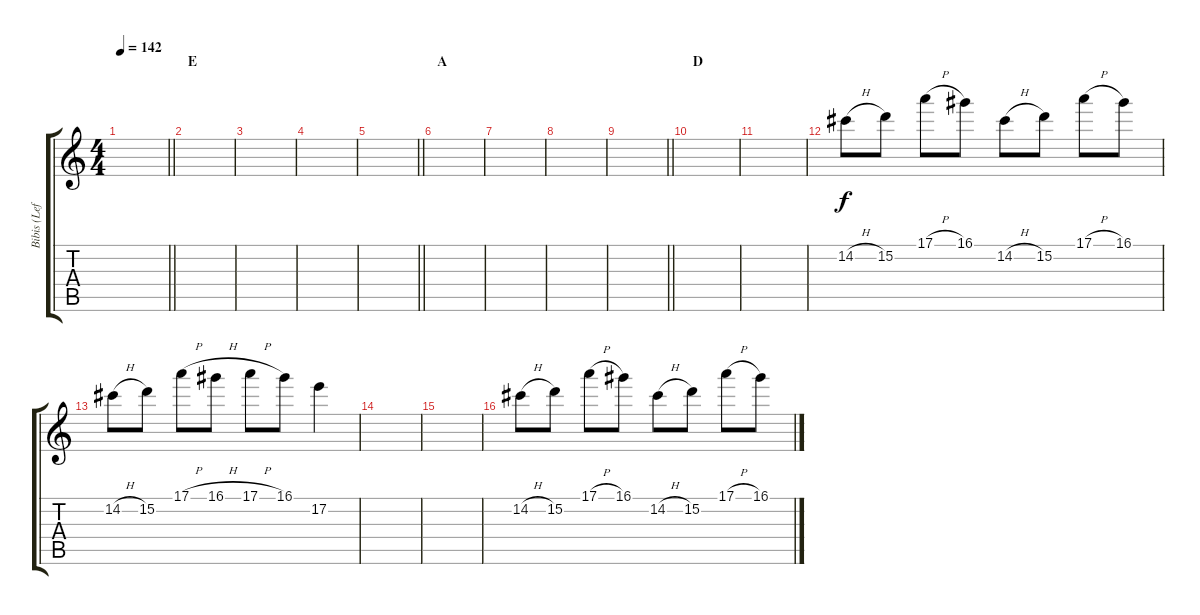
\track ("Bibis (Left)" "Bibis (Lef") {instrument overdrivenguitar}
\staff {score tabs}
\tuning (E4 B3 G3 D3 A2 E2) {hide}
\ts (4 4)
\tempo 142
\clef g2
\barLineRight lightlight
\ks c
|
\section ("" "E")
|
|
|
\barLineRight lightlight
|
\section ("" "A")
|
|
|
\barLineRight lightlight
|
\section ("" "D")
|
|
14.2{h}.8 15.2.8 17.1{h}.8 16.1.8 14.2{h}.8 15.2.8 17.1{h}.8 16.1.8 |
14.2{h}.8 15.2.8 17.1{h}.8 16.1{h}.8 17.1{h}.8 16.1.8 17.2.4 |
|
|
14.2{h}.8 15.2.8 17.1{h}.8 16.1.8 14.2{h}.8 15.2.8 17.1{h}.8 16.1.8
